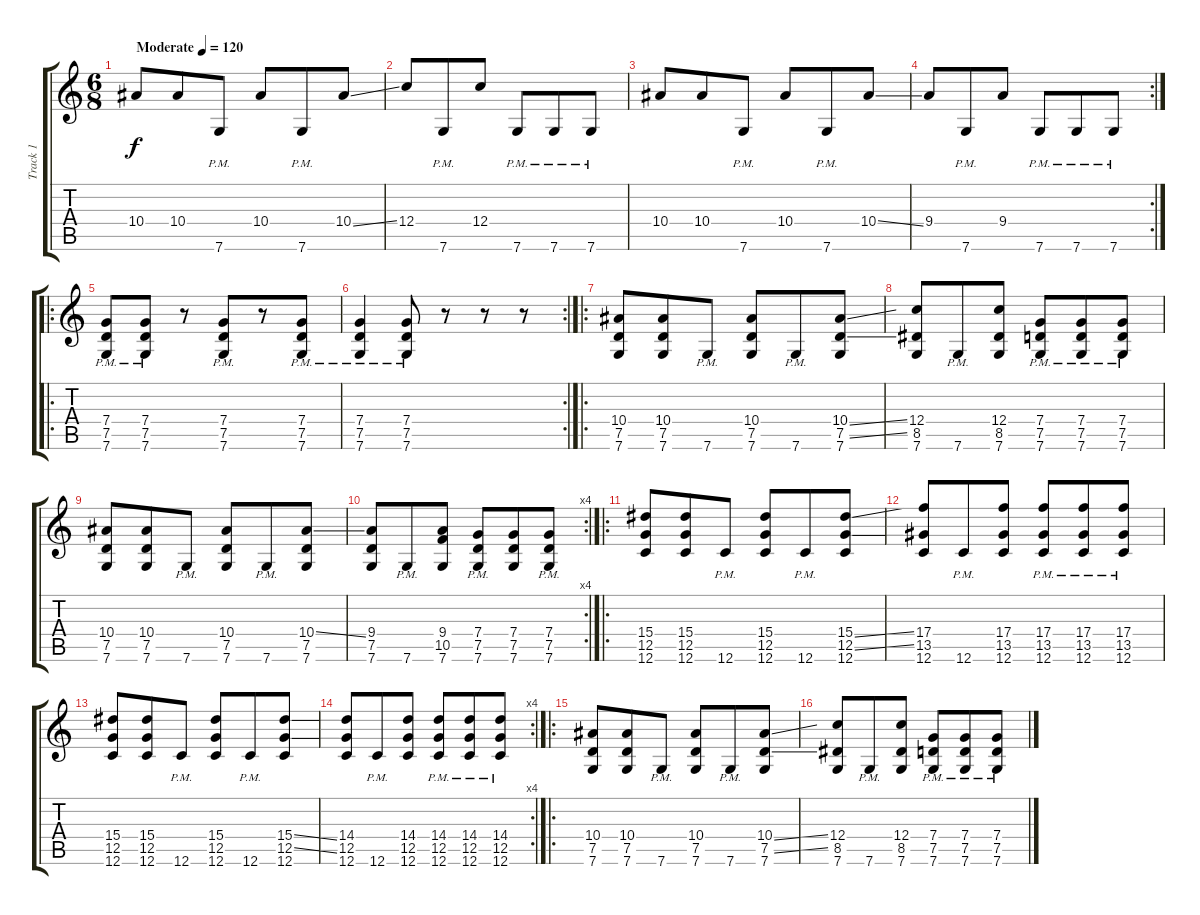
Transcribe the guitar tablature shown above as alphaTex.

\track ("Track 1" "Track 1") {instrument overdrivenguitar}
\staff {score tabs}
\tuning (D4 A3 F3 C3 G2 C2) {hide}
\ts (6 8)
\tempo (120 "Moderate")
\clef g2
\ks c
10.4.8{dy f instrument overdrivenguitar} 10.4.8 7.6{pm}.8 10.4.8 7.6{pm}.8 10.4{ss}.8 |
12.4.8 7.6{pm}.8 12.4.8 7.6{pm}.8 7.6{pm}.8 7.6{pm}.8 |
10.4.8 10.4.8 7.6{pm}.8 10.4.8 7.6{pm}.8 10.4{ss}.8 |
\rc 2
9.4.8 7.6{pm}.8 9.4.8 7.6{pm}.8 7.6{pm}.8 7.6{pm}.8 |
\ro
(7.4 7.5 7.6{pm}).8 (7.4 7.5 7.6{pm}).8 r.8 (7.4 7.5 7.6{pm}).8 r.8 (7.4 7.5 7.6{pm}).8 |
\rc 2
(7.4 7.5 7.6{pm}).4 (7.4 7.5{pm} 7.6).8 r.8 r.8 r.8 |
\ro
(10.4 7.5 7.6).8 (10.4 7.5 7.6).8 7.6{pm}.8 (10.4 7.5 7.6).8 7.6{pm}.8 (10.4{ss} 7.5{ss} 7.6).8 |
(12.4 8.5 7.6).8 7.6{pm}.8 (12.4 8.5 7.6).8 (7.4 7.5 7.6{pm}).8 (7.4 7.5 7.6{pm}).8 (7.4 7.5 7.6{pm}).8 |
(10.4 7.5 7.6).8 (10.4 7.5 7.6).8 7.6{pm}.8 (10.4 7.5 7.6).8 7.6{pm}.8 (10.4{ss} 7.5 7.6).8 |
\rc 4
(9.4 7.5 7.6).8 7.6{pm}.8 (9.4 10.5 7.6).8 (7.4 7.5 7.6{pm}).8 (7.4 7.5 7.6).8 (7.4 7.5 7.6{pm}).8 |
\ro
(15.4 12.5 12.6).8 (15.4 12.5 12.6).8 12.6{pm}.8 (15.4 12.5 12.6).8 12.6{pm}.8 (15.4{ss} 12.5{ss} 12.6).8 |
(17.4 13.5 12.6).8 12.6{pm}.8 (17.4 13.5 12.6).8 (17.4{pm} 13.5{pm} 12.6{pm}).8 (17.4{pm} 13.5{pm} 12.6{pm}).8 (17.4{pm} 13.5{pm} 12.6{pm}).8 |
(15.4 12.5 12.6).8 (15.4 12.5 12.6).8 12.6{pm}.8 (15.4 12.5 12.6).8 12.6{pm}.8 (15.4{ss} 12.5{ss} 12.6).8 |
\rc 4
(14.4 12.5 12.6).8 12.6{pm}.8 (14.4 12.5 12.6).8 (14.4 12.5 12.6{pm}).8 (14.4 12.5 12.6{pm}).8 (14.4 12.5 12.6{pm}).8 |
\ro
(10.4 7.5 7.6).8 (10.4 7.5 7.6).8 7.6{pm}.8 (10.4 7.5 7.6).8 7.6{pm}.8 (10.4{ss} 7.5{ss} 7.6).8 |
(12.4 8.5 7.6).8 7.6{pm}.8 (12.4 8.5 7.6).8 (7.4 7.5 7.6{pm}).8 (7.4 7.5 7.6{pm}).8 (7.4 7.5 7.6{pm}).8
